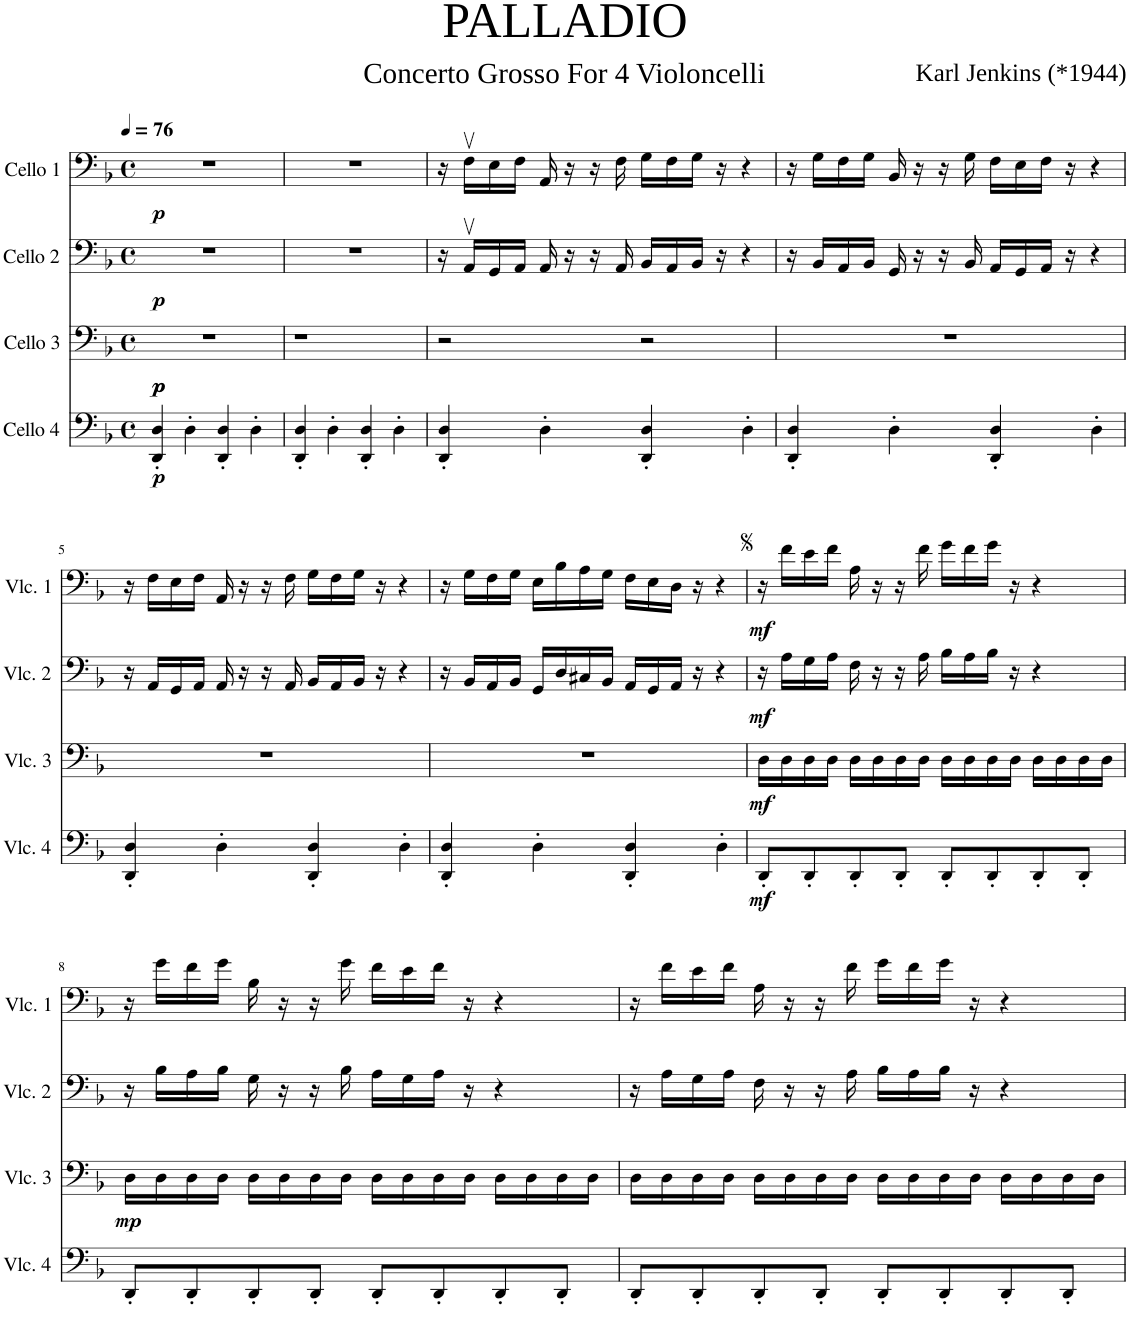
**kern	**dynam	**kern	**dynam	**kern	**dynam	**kern	**dynam
*part4	*part4	*part3	*part3	*part2	*part2	*part1	*part1
*staff4	*staff4	*staff3	*staff3	*staff2	*staff2	*staff1	*staff1
*I"Cello 4	*	*I"Cello 3	*	*I"Cello 2	*	*I"Cello 1	*
*clefF4	*	*clefF4	*	*clefF4	*	*clefF4	*
*k[b-]	*	*k[b-]	*	*k[b-]	*	*k[b-]	*
*M4/4	*	*M4/4	*	*M4/4	*	*M4/4	*
*met(c)	*	*met(c)	*	*met(c)	*	*met(c)	*
*MM76	*	*MM76	*	*MM76	*	*MM76	*
=1	=1	=1	=1	=1	=1	=1	=1
!	!LO:DY:b	!	!LO:DY:b	!	!	!	!
!	!	!	!LO:DY:n=1:b	!	!LO:DY:b	!	!LO:DY:b
4DD/' 4D/'	p	1r	p p	1r	p	1r	p
4D'\	.	.	.	.	.	.	.
4DD/' 4D/'	.	.	.	.	.	.	.
4D'\	.	.	.	.	.	.	.
=2	=2	=2	=2	=2	=2	=2	=2
4DD/' 4D/'	.	1r	.	1r	.	1r	.
4D'\	.	.	.	.	.	.	.
4DD/' 4D/'	.	.	.	.	.	.	.
4D'\	.	.	.	.	.	.	.
=3	=3	=3	=3	=3	=3	=3	=3
4DD/' 4D/'	.	2r	.	16r	.	16r	.
.	.	.	.	16AAv/LL	.	16Fv\LL	.
.	.	.	.	16GG/	.	16E\	.
.	.	.	.	16AA/JJ	.	16F\JJ	.
4D'\	.	.	.	16AA/	.	16AA/	.
.	.	.	.	16r	.	16r	.
.	.	.	.	16r	.	16r	.
.	.	.	.	16AA/	.	16F\	.
4DD/' 4D/'	.	2r	.	16BB-/LL	.	16G\LL	.
.	.	.	.	16AA/	.	16F\	.
.	.	.	.	16BB-/JJ	.	16G\JJ	.
.	.	.	.	16r	.	16r	.
4D'\	.	.	.	4r	.	4r	.
=4	=4	=4	=4	=4	=4	=4	=4
4DD/' 4D/'	.	1r	.	16r	.	16r	.
.	.	.	.	16BB-/LL	.	16G\LL	.
.	.	.	.	16AA/	.	16F\	.
.	.	.	.	16BB-/JJ	.	16G\JJ	.
4D'\	.	.	.	16GG/	.	16BB-/	.
.	.	.	.	16r	.	16r	.
.	.	.	.	16r	.	16r	.
.	.	.	.	16BB-/	.	16G\	.
4DD/' 4D/'	.	.	.	16AA/LL	.	16F\LL	.
.	.	.	.	16GG/	.	16E\	.
.	.	.	.	16AA/JJ	.	16F\JJ	.
.	.	.	.	16r	.	16r	.
4D'\	.	.	.	4r	.	4r	.
!!LO:LB:g=z
=5	=5	=5	=5	=5	=5	=5	=5
4DD/' 4D/'	.	1r	.	16r	.	16r	.
.	.	.	.	16AA/LL	.	16F\LL	.
.	.	.	.	16GG/	.	16E\	.
.	.	.	.	16AA/JJ	.	16F\JJ	.
4D'\	.	.	.	16AA/	.	16AA/	.
.	.	.	.	16r	.	16r	.
.	.	.	.	16r	.	16r	.
.	.	.	.	16AA/	.	16F\	.
4DD/' 4D/'	.	.	.	16BB-/LL	.	16G\LL	.
.	.	.	.	16AA/	.	16F\	.
.	.	.	.	16BB-/JJ	.	16G\JJ	.
.	.	.	.	16r	.	16r	.
4D'\	.	.	.	4r	.	4r	.
=6	=6	=6	=6	=6	=6	=6	=6
4DD/' 4D/'	.	1r	.	16r	.	16r	.
.	.	.	.	16BB-/LL	.	16G\LL	.
.	.	.	.	16AA/	.	16F\	.
.	.	.	.	16BB-/JJ	.	16G\JJ	.
4D'\	.	.	.	16GG/LL	.	16E\LL	.
.	.	.	.	16D/	.	16B-\	.
.	.	.	.	16C#X/	.	16A\	.
.	.	.	.	16BB-/JJ	.	16G\JJ	.
4DD/' 4D/'	.	.	.	16AA/LL	.	16F\LL	.
.	.	.	.	16GG/	.	16E\	.
.	.	.	.	16AA/JJ	.	16D\JJ	.
.	.	.	.	16r	.	16r	.
4D'\	.	.	.	4r	.	4r	.
=7	=7	=7	=7	=7	=7	=7	=7
!	!LO:DY:b	!	!LO:DY:b	!	!LO:DY:b	!	!LO:DY:b
8DD'/L	mf	16D\LL	mf	16r	mf	16r	mf
.	.	16D\	.	16A\LL	.	16f\LL	.
8DD'/	.	16D\	.	16G\	.	16e\	.
.	.	16D\JJ	.	16A\JJ	.	16f\JJ	.
8DD'/	.	16D\LL	.	16F\	.	16A\	.
.	.	16D\	.	16r	.	16r	.
8DD'/J	.	16D\	.	16r	.	16r	.
.	.	16D\JJ	.	16A\	.	16f\	.
8DD'/L	.	16D\LL	.	16B-\LL	.	16g\LL	.
.	.	16D\	.	16A\	.	16f\	.
8DD'/	.	16D\	.	16B-\JJ	.	16g\JJ	.
.	.	16D\JJ	.	16r	.	16r	.
8DD'/	.	16D\LL	.	4r	.	4r	.
.	.	16D\	.	.	.	.	.
8DD'/J	.	16D\	.	.	.	.	.
.	.	16D\JJ	.	.	.	.	.
!!LO:LB:g=z
=8	=8	=8	=8	=8	=8	=8	=8
!	!	!	!LO:DY:b	!	!	!	!
8DD'/L	.	16D\LL	mp	16r	.	16r	.
.	.	16D\	.	16B-\LL	.	16g\LL	.
8DD'/	.	16D\	.	16A\	.	16f\	.
.	.	16D\JJ	.	16B-\JJ	.	16g\JJ	.
8DD'/	.	16D\LL	.	16G\	.	16B-\	.
.	.	16D\	.	16r	.	16r	.
8DD'/J	.	16D\	.	16r	.	16r	.
.	.	16D\JJ	.	16B-\	.	16g\	.
8DD'/L	.	16D\LL	.	16A\LL	.	16f\LL	.
.	.	16D\	.	16G\	.	16e\	.
8DD'/	.	16D\	.	16A\JJ	.	16f\JJ	.
.	.	16D\JJ	.	16r	.	16r	.
8DD'/	.	16D\LL	.	4r	.	4r	.
.	.	16D\	.	.	.	.	.
8DD'/J	.	16D\	.	.	.	.	.
.	.	16D\JJ	.	.	.	.	.
=9	=9	=9	=9	=9	=9	=9	=9
8DD'/L	.	16D\LL	.	16r	.	16r	.
.	.	16D\	.	16A\LL	.	16f\LL	.
8DD'/	.	16D\	.	16G\	.	16e\	.
.	.	16D\JJ	.	16A\JJ	.	16f\JJ	.
8DD'/	.	16D\LL	.	16F\	.	16A\	.
.	.	16D\	.	16r	.	16r	.
8DD'/J	.	16D\	.	16r	.	16r	.
.	.	16D\JJ	.	16A\	.	16f\	.
8DD'/L	.	16D\LL	.	16B-\LL	.	16g\LL	.
.	.	16D\	.	16A\	.	16f\	.
8DD'/	.	16D\	.	16B-\JJ	.	16g\JJ	.
.	.	16D\JJ	.	16r	.	16r	.
8DD'/	.	16D\LL	.	4r	.	4r	.
.	.	16D\	.	.	.	.	.
8DD'/J	.	16D\	.	.	.	.	.
.	.	16D\JJ	.	.	.	.	.
=	=	=	=	=	=	=	=
*-	*-	*-	*-	*-	*-	*-	*-
